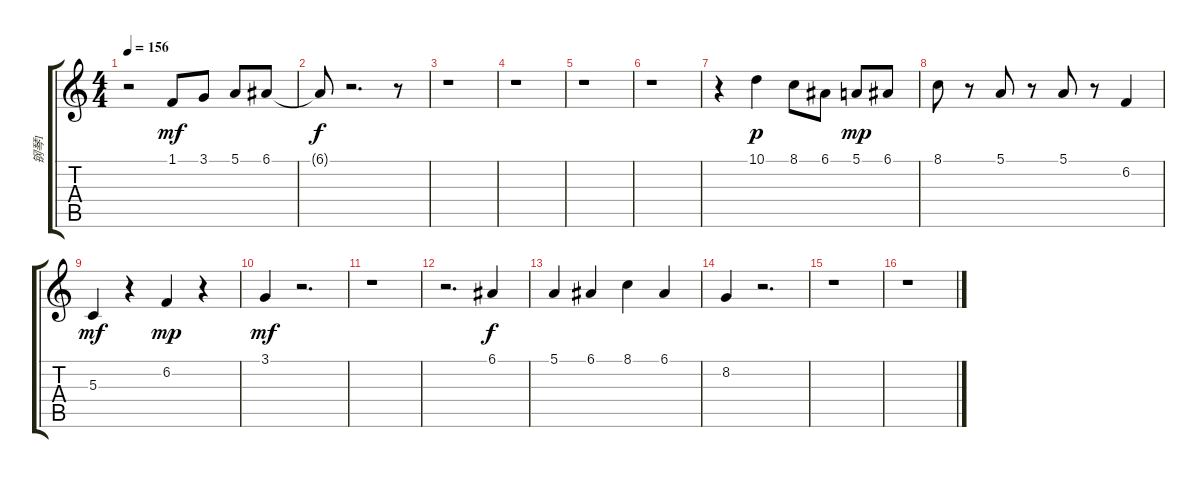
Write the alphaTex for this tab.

\track ("钢琴1" "钢琴1") {instrument acousticgrandpiano}
\staff {score tabs}
\tuning (E4 B3 G3 D3 A2 E2) {hide}
\ts (4 4)
\tempo 156
\clef g2
\ks c
r.2{dy f} 1.1.8{dy mf} 3.1.8 5.1.8 6.1.8 |
6.1{t}.8{dy f} r.2{d} r.8 |
r.1 |
r.1 |
r.1 |
r.1 |
r.4 10.1.4{dy p} 8.1.8 6.1.8 5.1.8{dy mp} 6.1.8 |
8.1.8 r.8 5.1.8 r.8 5.1.8 r.8 6.2.4 |
5.3.4{dy mf} r.4 6.2.4{dy mp} r.4 |
3.1.4{dy mf} r.2{d} |
r.1 |
r.2{d} 6.1.4{dy f} |
5.1.4 6.1.4 8.1.4 6.1.4 |
8.2.4 r.2{d} |
r.1 |
r.1
